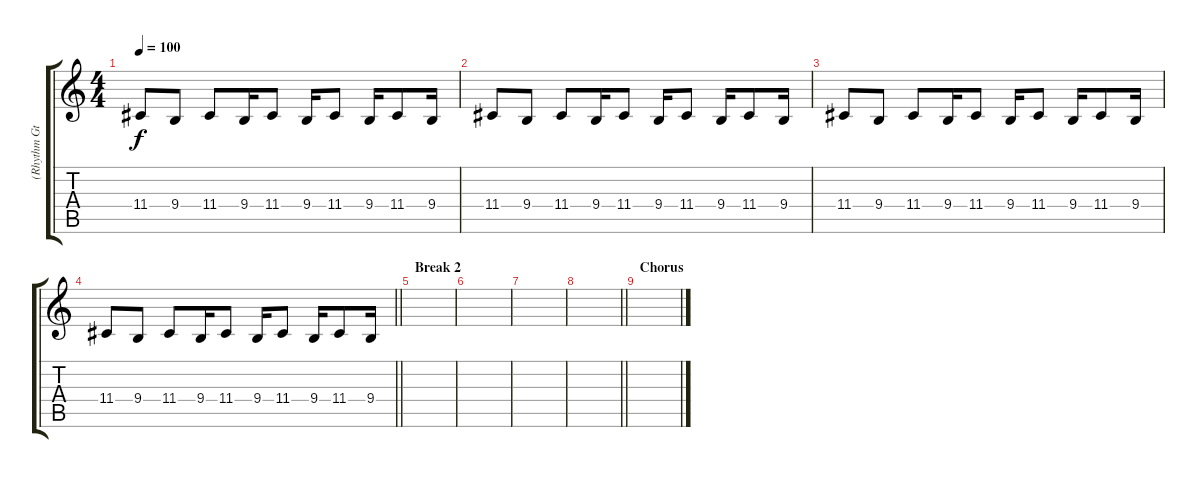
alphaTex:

\track ("(Rhythm Gtr. Effect)" "(Rhythm Gt") {instrument lead1square}
\staff {score tabs}
\tuning (E4 B3 G3 D3 A2 E2) {hide}
\ts (4 4)
\tempo 100
\clef g2
\ks c
11.4.8{dy f} 9.4.8 11.4.8 9.4.16 11.4.8 9.4.16 11.4.8 9.4.16 11.4.8 9.4.16 |
11.4.8 9.4.8 11.4.8 9.4.16 11.4.8 9.4.16 11.4.8 9.4.16 11.4.8 9.4.16 |
11.4.8 9.4.8 11.4.8 9.4.16 11.4.8 9.4.16 11.4.8 9.4.16 11.4.8 9.4.16 |
\barLineRight lightlight
11.4.8 9.4.8 11.4.8 9.4.16 11.4.8 9.4.16 11.4.8 9.4.16 11.4.8 9.4.16 |
\section ("" "Break 2")
|
|
|
\barLineRight lightlight
|
\section ("" "Chorus")
